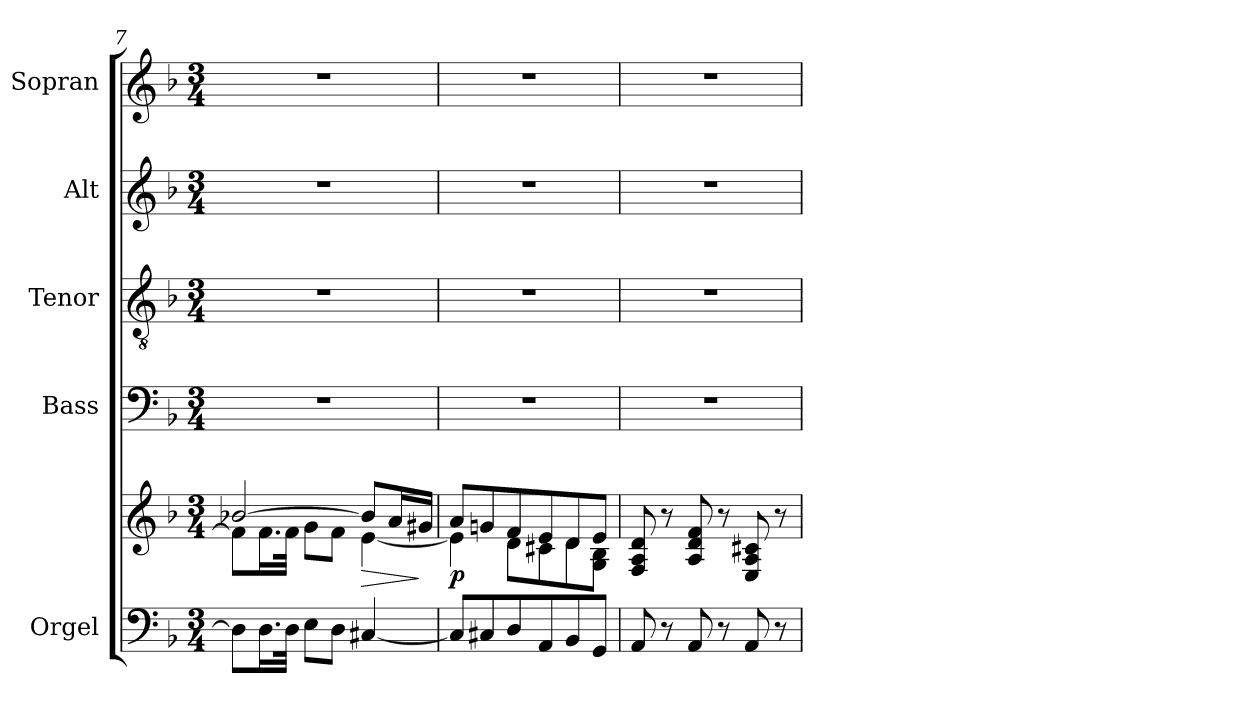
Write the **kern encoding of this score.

**kern	**kern	**dynam	**kern	**kern	**kern	**kern
*part5	*part5	*part5	*part4	*part3	*part2	*part1
*staff6	*staff5	*staff5/6	*staff4	*staff3	*staff2	*staff1
*I"Orgel	*	*	*I"Bass	*I"Tenor	*I"Alt	*I"Sopran
*I'Org.	*	*	*I'B	*I'T	*I'A	*I'S
*clefF4	*clefG2	*	*clefF4	*clefGv2	*clefG2	*clefG2
*k[b-]	*k[b-]	*	*k[b-]	*k[b-]	*k[b-]	*k[b-]
*F:	*F:	*	*F:	*F:	*F:	*F:
*M3/4	*M3/4	*	*M3/4	*M3/4	*M3/4	*M3/4
=7	=7	=7	=7	=7	=7	=7
*	*^	*	*	*	*	*
8D\L]	[>2b-X/	8f\L]	.	2.r	2.r	2.r	2.r
16.D\L	.	16.f\L	.	.	.	.	.
32D\JJk	.	32f\JJk	.	.	.	.	.
8E\L	.	8g\L	.	.	.	.	.
8D\J	.	8f\J	.	.	.	.	.
!	!	!	!LO:HP:b	!	!	!	!
[4C#X/	8b-/L]	[<4e\	>	.	.	.	.
.	16a/L	.	.	.	.	.	.
.	16g#X/JJ	.	]	.	.	.	.
=8	=8	=8	=8	=8	=8	=8	=8
!	!	!	!LO:DY:b	!	!	!	!
8C#/L]	8a/L	4e\]	p	2.r	2.r	2.r	2.r
8C#X/	8gn/	.	.	.	.	.	.
8D/	8f/	8d\L	.	.	.	.	.
8AA/	8e/	8c#X\	.	.	.	.	.
8BB-/	8d/	8d\	.	.	.	.	.
8GG/J	8e/J	8G\ 8B-\J	.	.	.	.	.
*	*v	*v	*	*	*	*	*
!!LO:LB:g=z
=9	=9	=9	=9	=9	=9	=9
8AA/	8F/ 8A/ 8d/	.	2.r	2.r	2.r	2.r
8r	8r	.	.	.	.	.
8AA/	8A/ 8d/ 8f/	.	.	.	.	.
8r	8r	.	.	.	.	.
8AA/	8E/ 8A/ 8c#X/	.	.	.	.	.
8r	8r	.	.	.	.	.
=	=	=	=	=	=	=
*-	*-	*-	*-	*-	*-	*-
